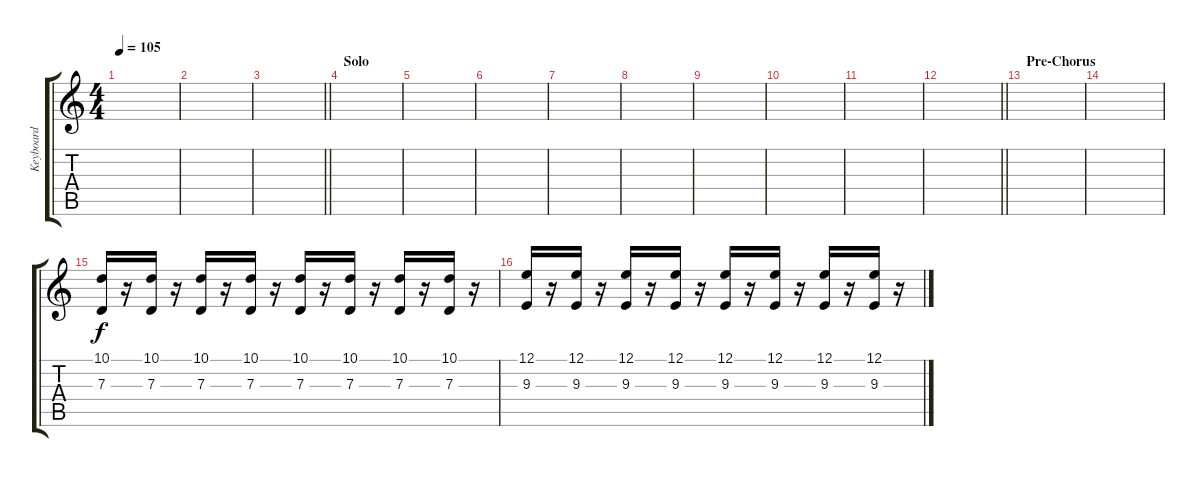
\track ("Keyboard " "Keyboard ") {instrument stringensemble1}
\staff {score tabs}
\tuning (E4 B3 G3 D3 A2 E2) {hide}
\ts (4 4)
\tempo 105
\clef g2
\ks c
|
|
\barLineRight lightlight
|
\section ("" "Solo")
|
|
|
|
|
|
|
|
\barLineRight lightlight
|
\section ("" "Pre-Chorus")
|
|
(10.1 7.3).16{volume 10} r.16 (10.1 7.3).16 r.16 (10.1 7.3).16 r.16 (10.1 7.3).16 r.16 (10.1 7.3).16 r.16 (10.1 7.3).16 r.16 (10.1 7.3).16 r.16 (10.1 7.3).16 r.16 |
(12.1 9.3).16 r.16 (12.1 9.3).16 r.16 (12.1 9.3).16 r.16 (12.1 9.3).16 r.16 (12.1 9.3).16 r.16 (12.1 9.3).16 r.16 (12.1 9.3).16 r.16 (12.1 9.3).16 r.16
